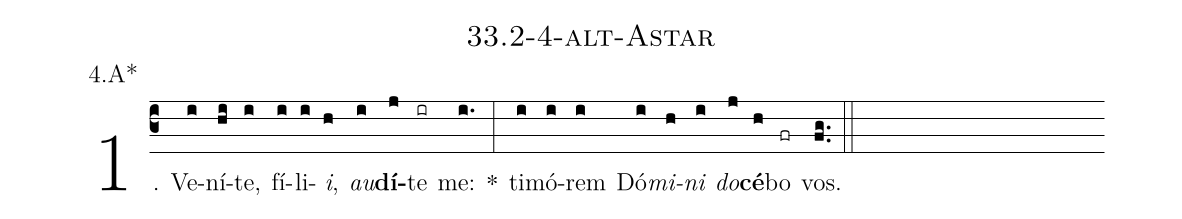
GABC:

name: 33.2-4-alt-Astar;
annotation: 4.A*;
%%
(c3)1. Ve(i)ní(hi)te,(i) fí(i)li(i)<i>i</i>,(h) <i>au</i>(i)<b>dí</b>(j)te(ir) me:(i.) *(:) ti(i)mó(i)rem(i) Dó(i)<i>mi</i>(h)<i>ni</i>(i) <i>do</i>(j)<b>cé</b>(h)bo(fr) vos.(fg..) (::)
